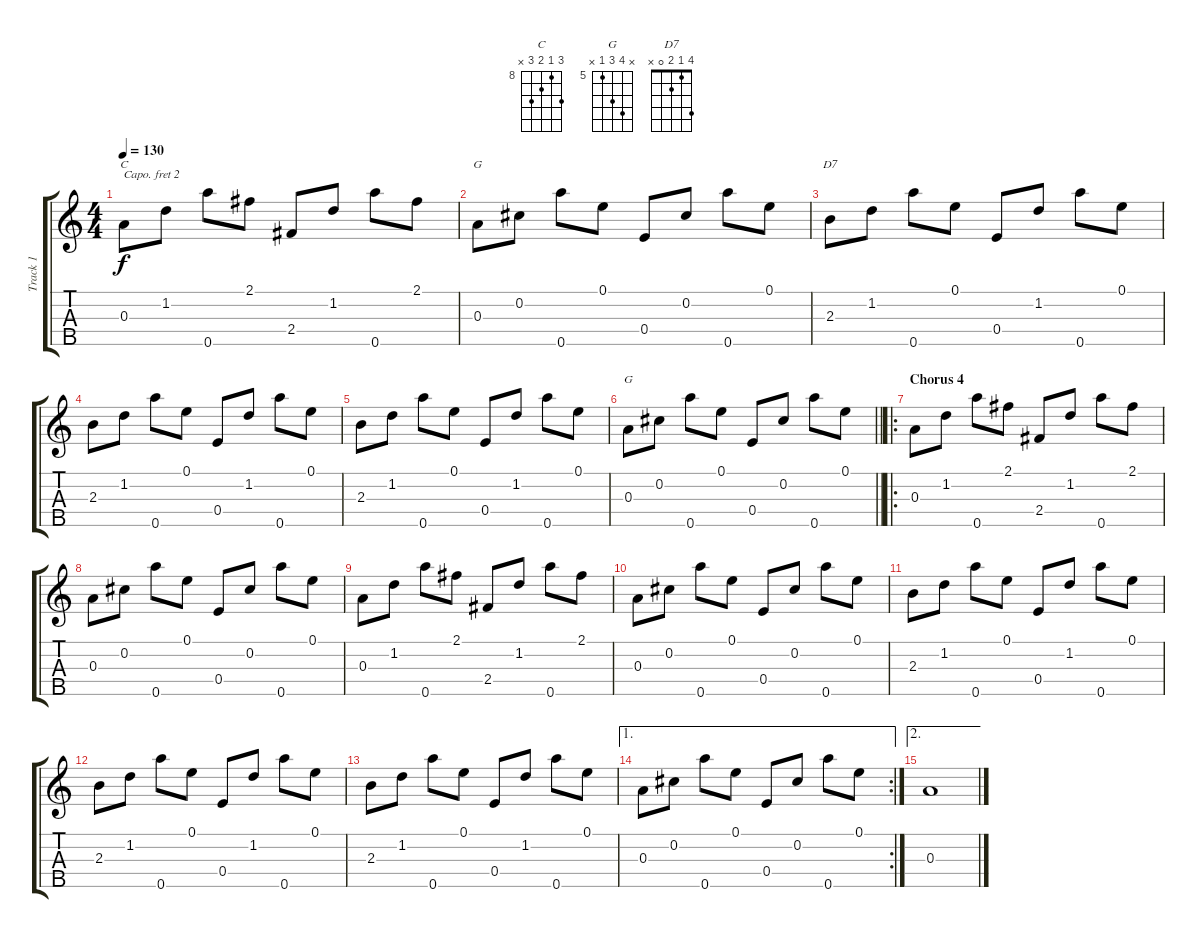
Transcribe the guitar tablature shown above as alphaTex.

\track ("Track 1" "Track 1") {instrument banjo}
\staff {score tabs}
\capo 2
\tuning (D4 B3 G3 D3 G4) {hide}
\displaytranspose 12
\chord ("C" 10 8 9 10 x) {firstfret 8}
\chord ("G" 0 0 0 0 0)
\chord ("D7" 4 1 2 0 x)
\chord ("G" x 8 7 5 x) {firstfret 5}
\ts (4 4)
\tempo 130
\clef g2
\ks c
0.3.8{ch "C" dy f} 1.2.8 0.5.8 2.1.8 2.4.8 1.2.8 0.5.8 2.1.8 |
0.3.8{ch "G"} 0.2.8 0.5.8 0.1.8 0.4.8 0.2.8 0.5.8 0.1.8 |
2.3.8{ch "D7"} 1.2.8 0.5.8 0.1.8 0.4.8 1.2.8 0.5.8 0.1.8 |
2.3.8 1.2.8 0.5.8 0.1.8 0.4.8 1.2.8 0.5.8 0.1.8 |
2.3.8 1.2.8 0.5.8 0.1.8 0.4.8 1.2.8 0.5.8 0.1.8 |
\barLineRight lightlight
0.3.8{ch "G"} 0.2.8 0.5.8 0.1.8 0.4.8 0.2.8 0.5.8 0.1.8 |
\ro
\section ("" "Chorus 4")
0.3.8 1.2.8 0.5.8 2.1.8 2.4.8 1.2.8 0.5.8 2.1.8 |
0.3.8 0.2.8 0.5.8 0.1.8 0.4.8 0.2.8 0.5.8 0.1.8 |
0.3.8 1.2.8 0.5.8 2.1.8 2.4.8 1.2.8 0.5.8 2.1.8 |
0.3.8 0.2.8 0.5.8 0.1.8 0.4.8 0.2.8 0.5.8 0.1.8 |
2.3.8 1.2.8 0.5.8 0.1.8 0.4.8 1.2.8 0.5.8 0.1.8 |
2.3.8 1.2.8 0.5.8 0.1.8 0.4.8 1.2.8 0.5.8 0.1.8 |
2.3.8 1.2.8 0.5.8 0.1.8 0.4.8 1.2.8 0.5.8 0.1.8 |
\ae 1
\rc 2
0.3.8 0.2.8 0.5.8 0.1.8 0.4.8 0.2.8 0.5.8 0.1.8 |
\ae 2
0.3.1
